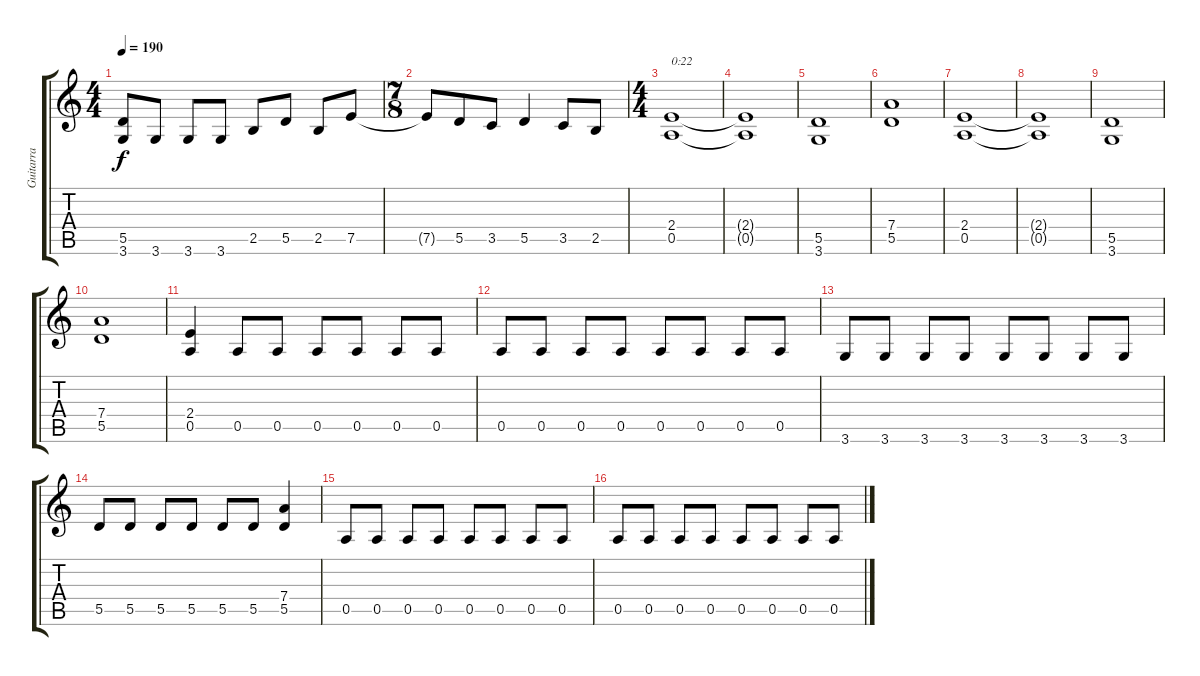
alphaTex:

\track ("Guitarra" "Guitarra") {instrument distortionguitar}
\staff {score tabs}
\tuning (E4 B3 G3 D3 A2 E2) {hide}
\ts (4 4)
\tempo 190
\clef g2
\ks c
(5.5{t} 3.6{t}).8{dy f} 3.6.8 3.6.8 3.6.8 2.5.8 5.5.8 2.5.8 7.5.8 |
\ts (7 8)
7.5{t}.8 5.5.8 3.5.8 5.5.4 3.5.8 2.5.8 |
\ts (4 4)
(2.4 0.5).1{txt "0:22"} |
(2.4{t} 0.5{t}).1 |
(5.5 3.6).1 |
(7.4 5.5).1 |
(2.4 0.5).1 |
(2.4{t} 0.5{t}).1 |
(5.5 3.6).1 |
(7.4 5.5).1 |
(2.4 0.5).4 0.5.8 0.5.8 0.5.8 0.5.8 0.5.8 0.5.8 |
0.5.8 0.5.8 0.5.8 0.5.8 0.5.8 0.5.8 0.5.8 0.5.8 |
3.6.8 3.6.8 3.6.8 3.6.8 3.6.8 3.6.8 3.6.8 3.6.8 |
5.5.8 5.5.8 5.5.8 5.5.8 5.5.8 5.5.8 (7.4 5.5).4 |
0.5.8 0.5.8 0.5.8 0.5.8 0.5.8 0.5.8 0.5.8 0.5.8 |
0.5.8 0.5.8 0.5.8 0.5.8 0.5.8 0.5.8 0.5.8 0.5.8
